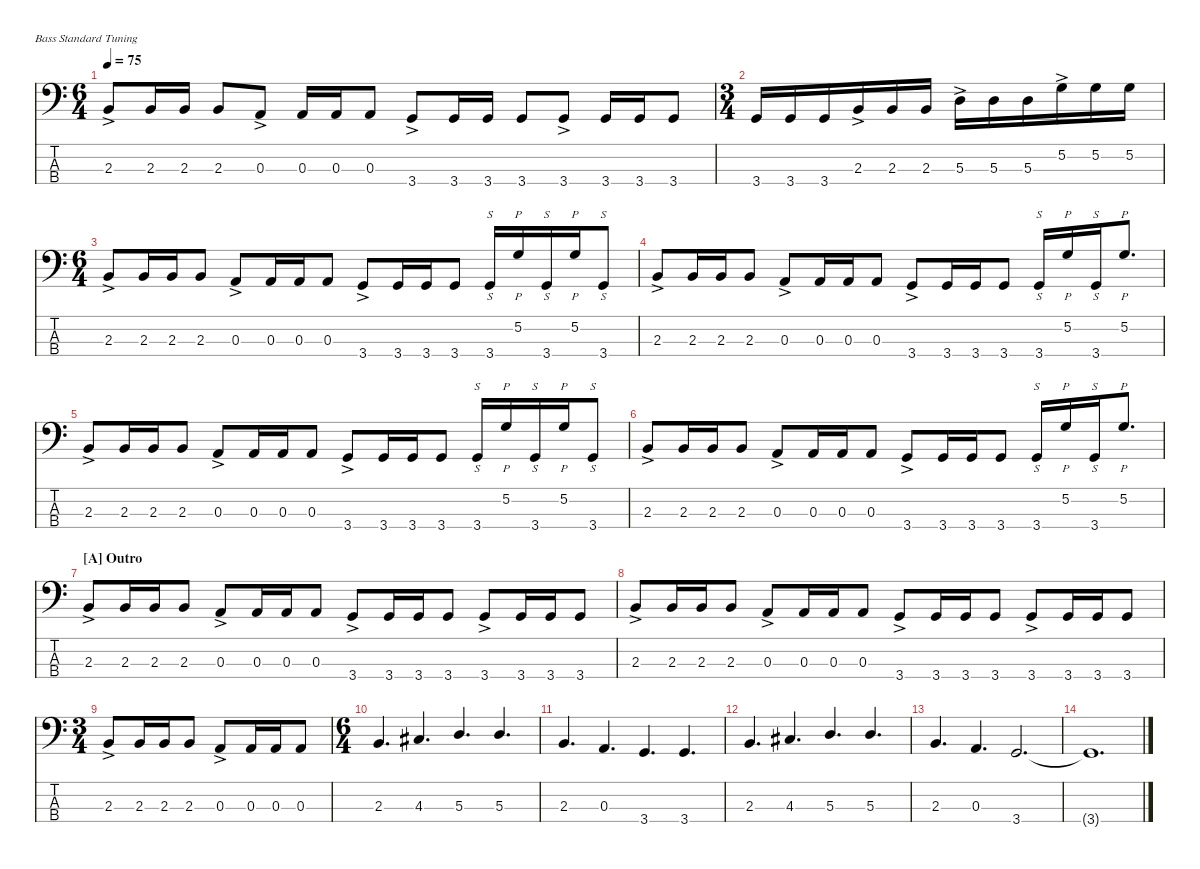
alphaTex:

\defaultSystemsLayout 4
\hideDynamics
\bracketExtendMode nobrackets
\singleTrackTrackNamePolicy hidden
\multiTrackTrackNamePolicy hidden
\otherSystemsTrackNameOrientation horizontal
\track ("Bass" "E-Bass") {mute instrument electricbassfinger}
\staff {score tabs}
\tuning (G2 D2 A1 E1)
\ts (6 4)
\tempo 75
\clef f4
\ks c
2.3{ac}.8{dy f beam Up} 2.3.16{beam Up} 2.3.16{beam Up} 2.3.8{beam Up} 0.3{ac}.8{beam Up} 0.3.16{beam Up} 0.3.16{beam Up} 0.3.8{beam Up} 3.4{ac}.8{beam Up} 3.4.16{beam Up} 3.4.16{beam Up} 3.4.8{beam Up} 3.4{ac}.8{beam Up} 3.4.16{beam Up} 3.4.16{beam Up} 3.4.8{beam Up} |
\ts (3 4)
\beaming (8 3 3)
3.4.16{beam Up} 3.4.16{beam Up} 3.4.16{beam Up} 2.3{ac}.16{beam Up} 2.3.16{beam Up} 2.3.16{beam Up} 5.3{ac}.16{beam Down} 5.3.16{beam Down} 5.3.16{beam Down} 5.2{ac}.16{beam Down} 5.2.16{beam Down} 5.2.16{beam Down} |
\ts (6 4)
\beaming (8 3 3 3 3)
2.3{ac}.8{beam Up} 2.3.16{beam Up} 2.3.16{beam Up} 2.3.8{beam Up} 0.3{ac}.8{beam Up} 0.3.16{beam Up} 0.3.16{beam Up} 0.3.8{beam Up} 3.4{ac}.8{beam Up} 3.4.16{beam Up} 3.4.16{beam Up} 3.4.8{beam Up} 3.4.16{s dy mf beam Up} 5.2.16{p beam Up} 3.4.16{s beam Up} 5.2.16{p beam Up} 3.4.8{s beam Up} |
2.3{ac}.8{dy f beam Up} 2.3.16{beam Up} 2.3.16{beam Up} 2.3.8{beam Up} 0.3{ac}.8{beam Up} 0.3.16{beam Up} 0.3.16{beam Up} 0.3.8{beam Up} 3.4{ac}.8{beam Up} 3.4.16{beam Up} 3.4.16{beam Up} 3.4.8{beam Up} 3.4.16{s dy mf beam Up} 5.2.16{p beam Up} 3.4.16{s beam Up} 5.2.8{p d beam Up} |
2.3{ac}.8{dy f beam Up} 2.3.16{beam Up} 2.3.16{beam Up} 2.3.8{beam Up} 0.3{ac}.8{beam Up} 0.3.16{beam Up} 0.3.16{beam Up} 0.3.8{beam Up} 3.4{ac}.8{beam Up} 3.4.16{beam Up} 3.4.16{beam Up} 3.4.8{beam Up} 3.4.16{s dy mf beam Up} 5.2.16{p beam Up} 3.4.16{s beam Up} 5.2.16{p beam Up} 3.4.8{s beam Up} |
2.3{ac}.8{dy f beam Up} 2.3.16{beam Up} 2.3.16{beam Up} 2.3.8{beam Up} 0.3{ac}.8{beam Up} 0.3.16{beam Up} 0.3.16{beam Up} 0.3.8{beam Up} 3.4{ac}.8{beam Up} 3.4.16{beam Up} 3.4.16{beam Up} 3.4.8{beam Up} 3.4.16{s dy mf beam Up} 5.2.16{p beam Up} 3.4.16{s beam Up} 5.2.8{p d beam Up} |
\section ("A" "Outro")
2.3{ac}.8{dy f beam Up} 2.3.16{beam Up} 2.3.16{beam Up} 2.3.8{beam Up} 0.3{ac}.8{beam Up} 0.3.16{beam Up} 0.3.16{beam Up} 0.3.8{beam Up} 3.4{ac}.8{beam Up} 3.4.16{beam Up} 3.4.16{beam Up} 3.4.8{beam Up} 3.4{ac}.8{beam Up} 3.4.16{beam Up} 3.4.16{beam Up} 3.4.8{beam Up} |
2.3{ac}.8{beam Up} 2.3.16{beam Up} 2.3.16{beam Up} 2.3.8{beam Up} 0.3{ac}.8{beam Up} 0.3.16{beam Up} 0.3.16{beam Up} 0.3.8{beam Up} 3.4{ac}.8{beam Up} 3.4.16{beam Up} 3.4.16{beam Up} 3.4.8{beam Up} 3.4{ac}.8{beam Up} 3.4.16{beam Up} 3.4.16{beam Up} 3.4.8{beam Up} |
\ts (3 4)
\beaming (8 3 3 3 3)
2.3{ac}.8{beam Up} 2.3.16{beam Up} 2.3.16{beam Up} 2.3.8{beam Up} 0.3{ac}.8{beam Up} 0.3.16{beam Up} 0.3.16{beam Up} 0.3.8{beam Up} |
\ts (6 4)
\beaming (8 3 3 3 3)
2.3.4{d beam Up} 4.3{acc #}.4{d beam Up} 5.3.4{d beam Up} 5.3.4{d beam Up} |
2.3.4{d beam Up} 0.3.4{d beam Up} 3.4.4{d beam Up} 3.4.4{d beam Up} |
2.3.4{d beam Up} 4.3{acc #}.4{d beam Up} 5.3.4{d beam Up} 5.3.4{d beam Up} |
2.3.4{d beam Up} 0.3.4{d beam Up} 3.4.2{d beam Up} |
3.4{t}.1{d beam Up}
